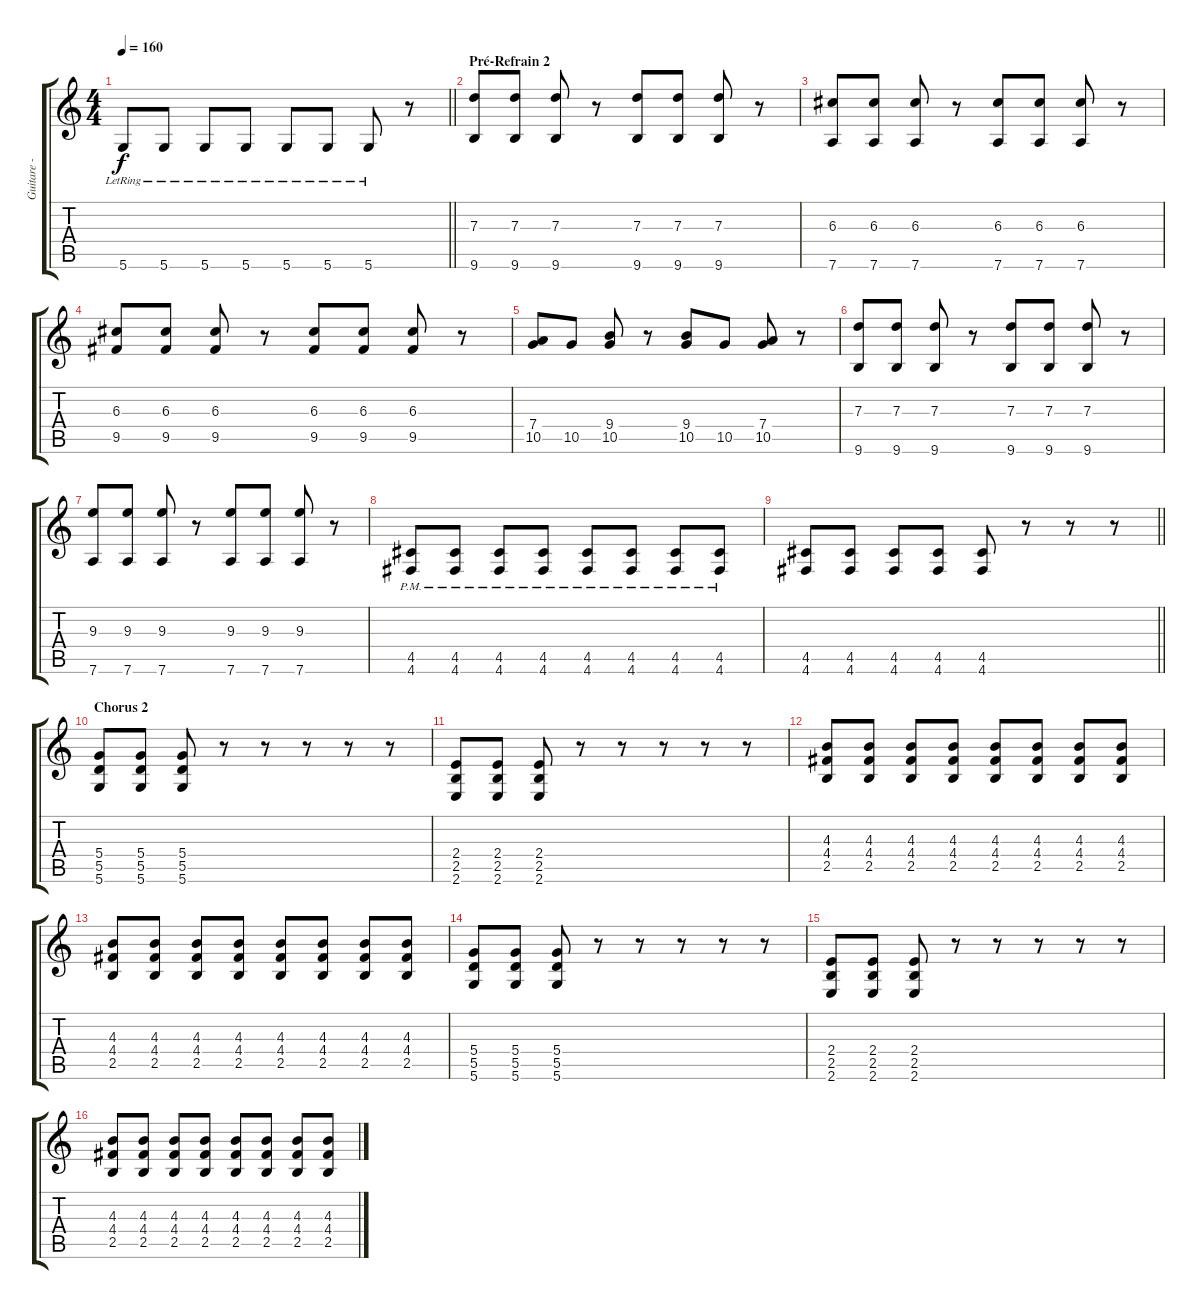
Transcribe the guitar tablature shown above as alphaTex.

\track ("Guitare - Jussi" "Guitare - ") {instrument overdrivenguitar}
\staff {score tabs}
\tuning (E4 B3 G3 D3 A2 D2) {hide}
\ts (4 4)
\tempo 160
\clef g2
\barLineRight lightlight
\ks c
5.6{lr}.8{dy f} 5.6{lr}.8 5.6{lr}.8 5.6{lr}.8 5.6{lr}.8 5.6{lr}.8 5.6{lr}.8 r.8 |
\section ("" "Pré-Refrain 2")
(7.3 9.6).8{instrument overdrivenguitar} (7.3 9.6).8 (7.3 9.6).8 r.8 (7.3 9.6).8 (7.3 9.6).8 (7.3 9.6).8 r.8 |
(6.3 7.6).8 (6.3 7.6).8 (6.3 7.6).8 r.8 (6.3 7.6).8 (6.3 7.6).8 (6.3 7.6).8 r.8 |
(6.3 9.5).8 (6.3 9.5).8 (6.3 9.5).8 r.8 (6.3 9.5).8 (6.3 9.5).8 (6.3 9.5).8 r.8 |
(7.4 10.5).8 10.5.8 (9.4 10.5).8 r.8 (9.4 10.5).8 10.5.8 (7.4 10.5).8 r.8 |
(7.3 9.6).8{instrument overdrivenguitar} (7.3 9.6).8 (7.3 9.6).8 r.8 (7.3 9.6).8 (7.3 9.6).8 (7.3 9.6).8 r.8 |
(9.3 7.6).8 (9.3 7.6).8 (9.3 7.6).8 r.8 (9.3 7.6).8 (9.3 7.6).8 (9.3 7.6).8 r.8 |
(4.5{pm} 4.6{pm}).8 (4.5{pm} 4.6{pm}).8 (4.5{pm} 4.6{pm}).8 (4.5{pm} 4.6{pm}).8 (4.5{pm} 4.6{pm}).8 (4.5{pm} 4.6{pm}).8 (4.5{pm} 4.6{pm}).8 (4.5{pm} 4.6{pm}).8 |
\barLineRight lightlight
(4.5 4.6).8 (4.5 4.6).8 (4.5 4.6).8 (4.5 4.6).8 (4.5 4.6).8 r.8 r.8 r.8 |
\section ("" "Chorus 2")
(5.4 5.5 5.6).8 (5.4 5.5 5.6).8 (5.4 5.5 5.6).8 r.8 r.8 r.8 r.8 r.8 |
(2.4 2.5 2.6).8 (2.4 2.5 2.6).8 (2.4 2.5 2.6).8 r.8 r.8 r.8 r.8 r.8 |
(4.3 4.4 2.5).8 (4.3 4.4 2.5).8 (4.3 4.4 2.5).8 (4.3 4.4 2.5).8 (4.3 4.4 2.5).8 (4.3 4.4 2.5).8 (4.3 4.4 2.5).8 (4.3 4.4 2.5).8 |
(4.3 4.4 2.5).8 (4.3 4.4 2.5).8 (4.3 4.4 2.5).8 (4.3 4.4 2.5).8 (4.3 4.4 2.5).8 (4.3 4.4 2.5).8 (4.3 4.4 2.5).8 (4.3 4.4 2.5).8 |
(5.4 5.5 5.6).8 (5.4 5.5 5.6).8 (5.4 5.5 5.6).8 r.8 r.8 r.8 r.8 r.8 |
(2.4 2.5 2.6).8 (2.4 2.5 2.6).8 (2.4 2.5 2.6).8 r.8 r.8 r.8 r.8 r.8 |
(4.3 4.4 2.5).8 (4.3 4.4 2.5).8 (4.3 4.4 2.5).8 (4.3 4.4 2.5).8 (4.3 4.4 2.5).8 (4.3 4.4 2.5).8 (4.3 4.4 2.5).8 (4.3 4.4 2.5).8
